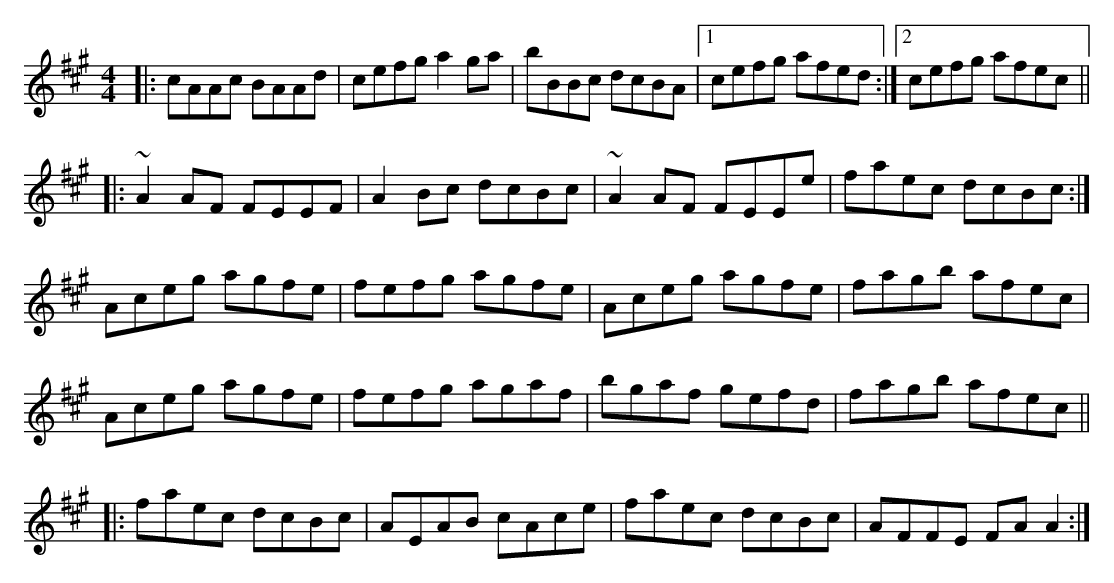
X:1
M:4/4
K:A
|:cAAc BAAd|cefg a2ga|bBBc dcBA|1 cefg afed:|2 cefg afec||
|:~A2AF FEEF|A2Bc dcBc|~A2AF FEEe|faec dcBc:|
Aceg agfe|fefg agfe|Aceg agfe|fagb afec|
Aceg agfe|fefg agaf|bgaf gefd|fagb afec||
|:faec dcBc|AEAB cAce|faec dcBc|AFFE FAA2:|
